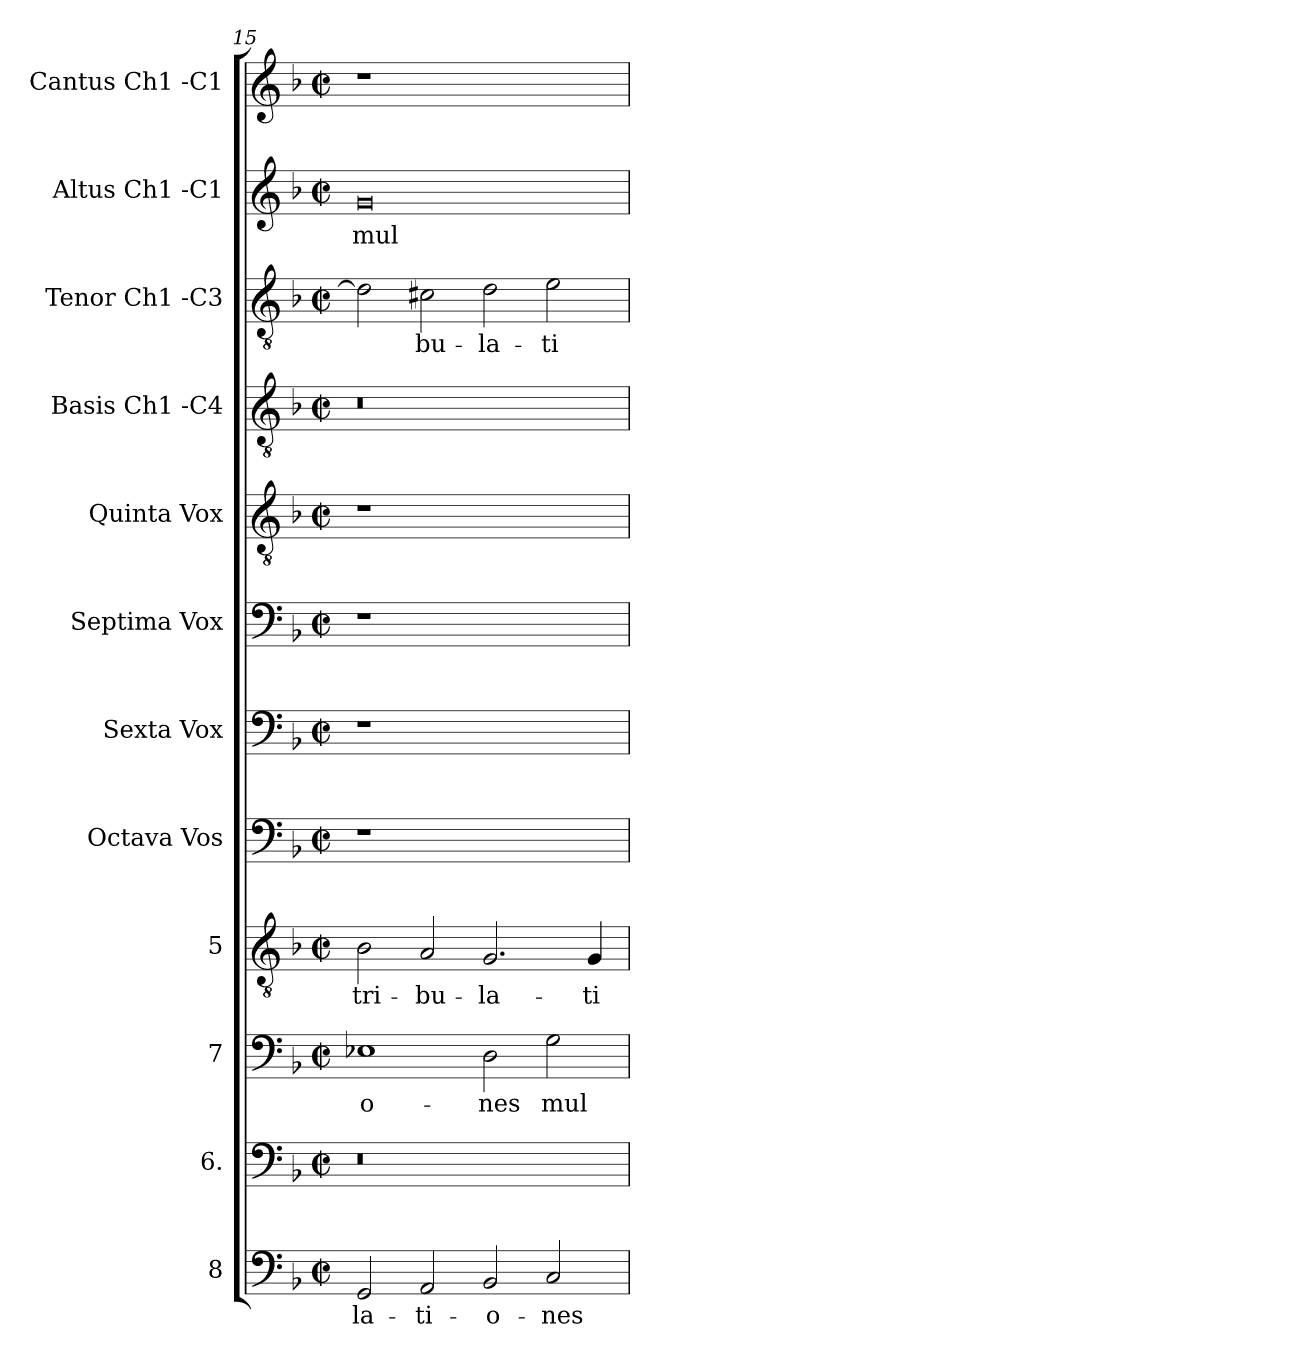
**kern	**text	**kern	**kern	**text	**kern	**text	**kern	**kern	**kern	**kern	**kern	**kern	**text	**kern	**text	**kern
*part12	*part12	*part11	*part10	*part10	*part9	*part9	*part8	*part7	*part6	*part5	*part4	*part3	*part3	*part2	*part2	*part1
*staff12	*staff12	*staff11	*staff10	*staff10	*staff9	*staff9	*staff8	*staff7	*staff6	*staff5	*staff4	*staff3	*staff3	*staff2	*staff2	*staff1
*I"8	*	*I"6.	*I"7	*	*I"5	*	*I"Octava  Vos	*I"Sexta  Vox	*I"Septima  Vox	*I"Quinta  Vox	*I"Basis  Ch1 -C4	*I"Tenor  Ch1 -C3	*	*I"Altus  Ch1 -C1	*	*I"Cantus  Ch1 -C1
*	*	*	*	*	*	*	*	*	*	*	*I'B	*I'T	*	*I'A	*	*I'C
*clefF4	*	*clefF4	*clefF4	*	*clefGv2	*	*clefF4	*clefF4	*clefF4	*clefGv2	*clefGv2	*clefGv2	*	*clefG2	*	*clefG2
*k[b-]	*	*k[b-]	*k[b-]	*	*k[b-]	*	*k[b-]	*k[b-]	*k[b-]	*k[b-]	*k[b-]	*k[b-]	*	*k[b-]	*	*k[b-]
*F:	*	*F:	*F:	*	*F:	*	*F:	*F:	*F:	*F:	*F:	*F:	*	*F:	*	*F:
*M2/2	*	*M2/2	*M2/2	*	*M2/2	*	*M2/2	*M2/2	*M2/2	*M2/2	*M2/2	*M2/2	*	*M2/2	*	*M2/2
*met(c|)	*	*met(c|)	*met(c|)	*	*met(c|)	*	*met(c|)	*met(c|)	*met(c|)	*met(c|)	*met(c|)	*met(c|)	*	*met(c|)	*	*met(c|)
=15	=15	=15	=15	=15	=15	=15	=15	=15	=15	=15	=15	=15	=15	=15	=15	=15
!	!LO:LY:b:cj	!	!	!LO:LY:b:cj	!	!LO:LY:b:cj	!	!	!	!	!	!	!LO:LY:b:cj	!	!LO:LY:b:cj	!
2GG/	-la-	0r	1E-X	-o-	2B-\	tri-	1r	1r	1r	1r	0r	2d\]	--	0g	mul-	1r
!	!LO:LY:b:cj	!	!	!	!	!LO:LY:b:cj	!	!	!	!	!	!	!LO:LY:b:cj	!	!	!
2AA/	-ti-	.	.	.	2A/	-bu-	.	.	.	.	.	2c#X\	-bu-	.	.	.
!	!LO:LY:b:cj	!	!	!LO:LY:b:cj	!	!LO:LY:b:cj	!	!	!	!	!	!	!LO:LY:b:cj	!	!	!
2BB-/	-o-	.	2D\	-nes	2.G/	-la-	1ryy	1ryy	1ryy	1ryy	.	2d\	-la-	.	.	1ryy
!	!LO:LY:b:cj	!	!	!LO:LY:b:cj	!	!	!	!	!	!	!	!	!LO:LY:b:cj	!	!	!
2C/	-nes	.	2G\	mul-	.	.	.	.	.	.	.	2e\	-ti-	.	.	.
!	!	!	!	!	!	!LO:LY:b:cj	!	!	!	!	!	!	!	!	!	!
.	.	.	.	.	4G/	-ti-	.	.	.	.	.	.	.	.	.	.
=	=	=	=	=	=	=	=	=	=	=	=	=	=	=	=	=
*-	*-	*-	*-	*-	*-	*-	*-	*-	*-	*-	*-	*-	*-	*-	*-	*-
